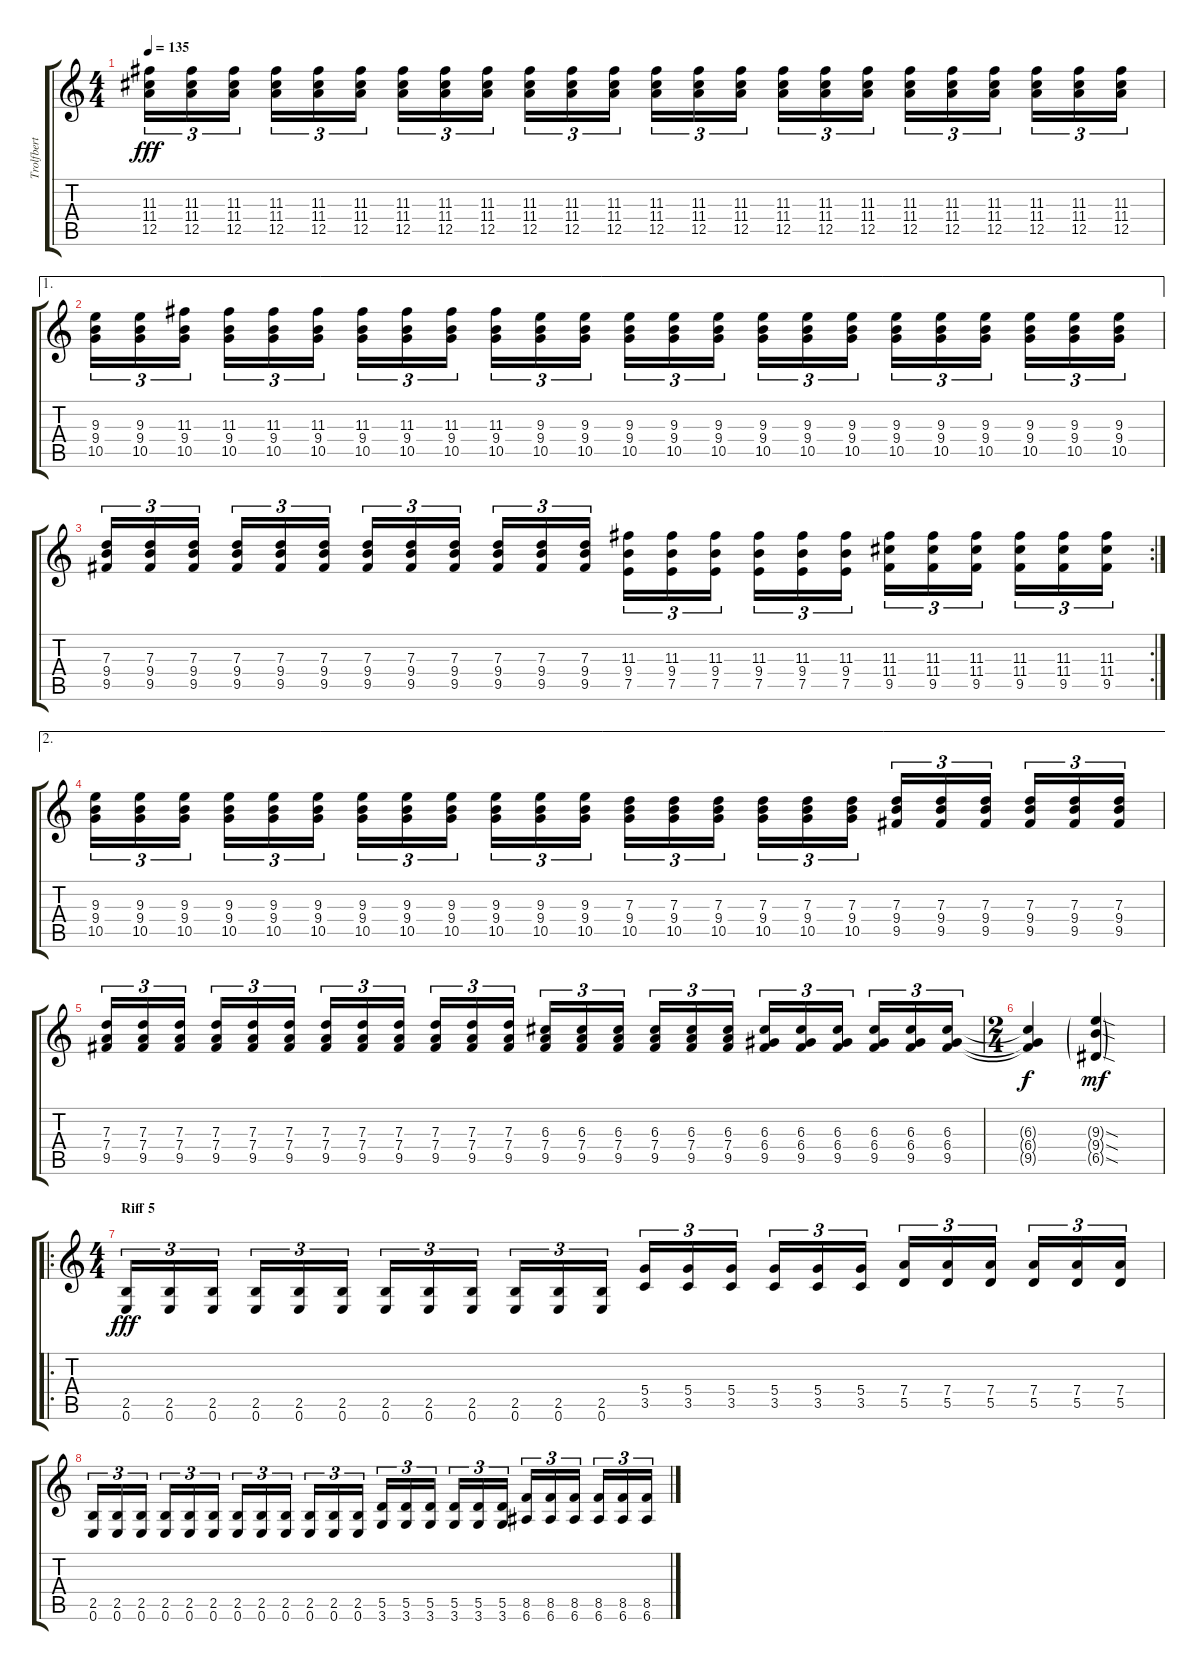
\track ("Trolfbert Guitar 2" "Trolfbert ") {instrument distortionguitar}
\staff {score tabs}
\tuning (E4 B3 G3 D3 A2 E2) {hide}
\ts (4 4)
\tempo 135
\clef g2
\ks c
(11.3 11.4 12.5).16{tu (3 2) dy fff} (11.3 11.4 12.5).16{tu (3 2)} (11.3 11.4 12.5).16{tu (3 2)} (11.3 11.4 12.5).16{tu (3 2)} (11.3 11.4 12.5).16{tu (3 2)} (11.3 11.4 12.5).16{tu (3 2)} (11.3 11.4 12.5).16{tu (3 2)} (11.3 11.4 12.5).16{tu (3 2)} (11.3 11.4 12.5).16{tu (3 2)} (11.3 11.4 12.5).16{tu (3 2)} (11.3 11.4 12.5).16{tu (3 2)} (11.3 11.4 12.5).16{tu (3 2)} (11.3 11.4 12.5).16{tu (3 2)} (11.3 11.4 12.5).16{tu (3 2)} (11.3 11.4 12.5).16{tu (3 2)} (11.3 11.4 12.5).16{tu (3 2)} (11.3 11.4 12.5).16{tu (3 2)} (11.3 11.4 12.5).16{tu (3 2)} (11.3 11.4 12.5).16{tu (3 2)} (11.3 11.4 12.5).16{tu (3 2)} (11.3 11.4 12.5).16{tu (3 2)} (11.3 11.4 12.5).16{tu (3 2)} (11.3 11.4 12.5).16{tu (3 2)} (11.3 11.4 12.5).16{tu (3 2)} |
\ae 1
(9.3 9.4 10.5).16{tu (3 2)} (9.3 9.4 10.5).16{tu (3 2)} (11.3 9.4 10.5).16{tu (3 2)} (11.3 9.4 10.5).16{tu (3 2)} (11.3 9.4 10.5).16{tu (3 2)} (11.3 9.4 10.5).16{tu (3 2)} (11.3 9.4 10.5).16{tu (3 2)} (11.3 9.4 10.5).16{tu (3 2)} (11.3 9.4 10.5).16{tu (3 2)} (11.3 9.4 10.5).16{tu (3 2)} (9.3 9.4 10.5).16{tu (3 2)} (9.3 9.4 10.5).16{tu (3 2)} (9.3 9.4 10.5).16{tu (3 2)} (9.3 9.4 10.5).16{tu (3 2)} (9.3 9.4 10.5).16{tu (3 2)} (9.3 9.4 10.5).16{tu (3 2)} (9.3 9.4 10.5).16{tu (3 2)} (9.3 9.4 10.5).16{tu (3 2)} (9.3 9.4 10.5).16{tu (3 2)} (9.3 9.4 10.5).16{tu (3 2)} (9.3 9.4 10.5).16{tu (3 2)} (9.3 9.4 10.5).16{tu (3 2)} (9.3 9.4 10.5).16{tu (3 2)} (9.3 9.4 10.5).16{tu (3 2)} |
\rc 2
(7.3 9.4 9.5).16{tu (3 2)} (7.3 9.4 9.5).16{tu (3 2)} (7.3 9.4 9.5).16{tu (3 2)} (7.3 9.4 9.5).16{tu (3 2)} (7.3 9.4 9.5).16{tu (3 2)} (7.3 9.4 9.5).16{tu (3 2)} (7.3 9.4 9.5).16{tu (3 2)} (7.3 9.4 9.5).16{tu (3 2)} (7.3 9.4 9.5).16{tu (3 2)} (7.3 9.4 9.5).16{tu (3 2)} (7.3 9.4 9.5).16{tu (3 2)} (7.3 9.4 9.5).16{tu (3 2)} (11.3 9.4 7.5).16{tu (3 2)} (11.3 9.4 7.5).16{tu (3 2)} (11.3 9.4 7.5).16{tu (3 2)} (11.3 9.4 7.5).16{tu (3 2)} (11.3 9.4 7.5).16{tu (3 2)} (11.3 9.4 7.5).16{tu (3 2)} (11.3 11.4 9.5).16{tu (3 2)} (11.3 11.4 9.5).16{tu (3 2)} (11.3 11.4 9.5).16{tu (3 2)} (11.3 11.4 9.5).16{tu (3 2)} (11.3 11.4 9.5).16{tu (3 2)} (11.3 11.4 9.5).16{tu (3 2)} |
\ae 2
(9.3 9.4 10.5).16{tu (3 2)} (9.3 9.4 10.5).16{tu (3 2)} (9.3 9.4 10.5).16{tu (3 2)} (9.3 9.4 10.5).16{tu (3 2)} (9.3 9.4 10.5).16{tu (3 2)} (9.3 9.4 10.5).16{tu (3 2)} (9.3 9.4 10.5).16{tu (3 2)} (9.3 9.4 10.5).16{tu (3 2)} (9.3 9.4 10.5).16{tu (3 2)} (9.3 9.4 10.5).16{tu (3 2)} (9.3 9.4 10.5).16{tu (3 2)} (9.3 9.4 10.5).16{tu (3 2)} (7.3 9.4 10.5).16{tu (3 2)} (7.3 9.4 10.5).16{tu (3 2)} (7.3 9.4 10.5).16{tu (3 2)} (7.3 9.4 10.5).16{tu (3 2)} (7.3 9.4 10.5).16{tu (3 2)} (7.3 9.4 10.5).16{tu (3 2)} (7.3 9.4 9.5).16{tu (3 2)} (7.3 9.4 9.5).16{tu (3 2)} (7.3 9.4 9.5).16{tu (3 2)} (7.3 9.4 9.5).16{tu (3 2)} (7.3 9.4 9.5).16{tu (3 2)} (7.3 9.4 9.5).16{tu (3 2)} |
(7.3 7.4 9.5).16{tu (3 2)} (7.3 7.4 9.5).16{tu (3 2)} (7.3 7.4 9.5).16{tu (3 2)} (7.3 7.4 9.5).16{tu (3 2)} (7.3 7.4 9.5).16{tu (3 2)} (7.3 7.4 9.5).16{tu (3 2)} (7.3 7.4 9.5).16{tu (3 2)} (7.3 7.4 9.5).16{tu (3 2)} (7.3 7.4 9.5).16{tu (3 2)} (7.3 7.4 9.5).16{tu (3 2)} (7.3 7.4 9.5).16{tu (3 2)} (7.3 7.4 9.5).16{tu (3 2)} (6.3 7.4 9.5).16{tu (3 2)} (6.3 7.4 9.5).16{tu (3 2)} (6.3 7.4 9.5).16{tu (3 2)} (6.3 7.4 9.5).16{tu (3 2)} (6.3 7.4 9.5).16{tu (3 2)} (6.3 7.4 9.5).16{tu (3 2)} (6.3 6.4 9.5).16{tu (3 2)} (6.3 6.4 9.5).16{tu (3 2)} (6.3 6.4 9.5).16{tu (3 2)} (6.3 6.4 9.5).16{tu (3 2)} (6.3 6.4 9.5).16{tu (3 2)} (6.3 6.4 9.5).16{tu (3 2)} |
\ts (2 4)
(6.3{t} 6.4{t} 9.5{t}).4{dy f} (9.3{sod g} 9.4{sod g} 6.5{sod g}).4{dy mf} |
\ro
\ts (4 4)
\section ("" "Riff 5")
(2.5 0.6).16{tu (3 2) dy fff} (2.5 0.6).16{tu (3 2)} (2.5 0.6).16{tu (3 2)} (2.5 0.6).16{tu (3 2)} (2.5 0.6).16{tu (3 2)} (2.5 0.6).16{tu (3 2)} (2.5 0.6).16{tu (3 2)} (2.5 0.6).16{tu (3 2)} (2.5 0.6).16{tu (3 2)} (2.5 0.6).16{tu (3 2)} (2.5 0.6).16{tu (3 2)} (2.5 0.6).16{tu (3 2)} (5.4 3.5).16{tu (3 2)} (5.4 3.5).16{tu (3 2)} (5.4 3.5).16{tu (3 2)} (5.4 3.5).16{tu (3 2)} (5.4 3.5).16{tu (3 2)} (5.4 3.5).16{tu (3 2)} (7.4 5.5).16{tu (3 2)} (7.4 5.5).16{tu (3 2)} (7.4 5.5).16{tu (3 2)} (7.4 5.5).16{tu (3 2)} (7.4 5.5).16{tu (3 2)} (7.4 5.5).16{tu (3 2)} |
(2.5 0.6).16{tu (3 2)} (2.5 0.6).16{tu (3 2)} (2.5 0.6).16{tu (3 2)} (2.5 0.6).16{tu (3 2)} (2.5 0.6).16{tu (3 2)} (2.5 0.6).16{tu (3 2)} (2.5 0.6).16{tu (3 2)} (2.5 0.6).16{tu (3 2)} (2.5 0.6).16{tu (3 2)} (2.5 0.6).16{tu (3 2)} (2.5 0.6).16{tu (3 2)} (2.5 0.6).16{tu (3 2)} (5.5 3.6).16{tu (3 2)} (5.5 3.6).16{tu (3 2)} (5.5 3.6).16{tu (3 2)} (5.5 3.6).16{tu (3 2)} (5.5 3.6).16{tu (3 2)} (5.5 3.6).16{tu (3 2)} (8.5 6.6).16{tu (3 2)} (8.5 6.6).16{tu (3 2)} (8.5 6.6).16{tu (3 2)} (8.5 6.6).16{tu (3 2)} (8.5 6.6).16{tu (3 2)} (8.5 6.6).16{tu (3 2)}
